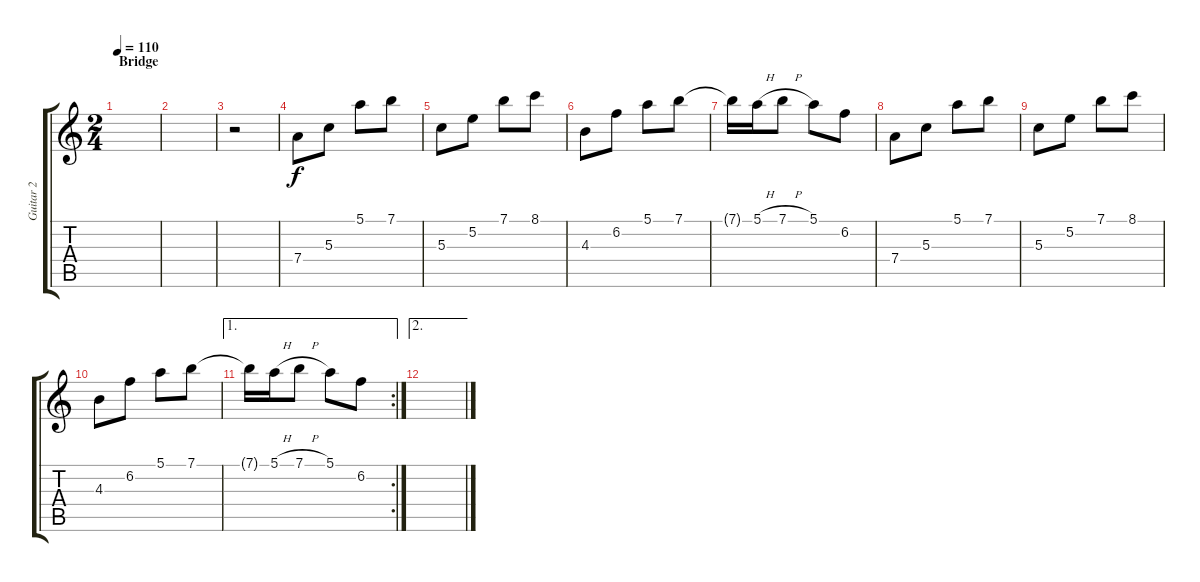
\track ("Guitar 2" "Guitar 2") {instrument acousticguitarnylon}
\staff {score tabs}
\tuning (E4 B3 G3 D3 A2 E2) {hide}
\ts (2 4)
\section ("" "Bridge")
\tempo 110
\clef g2
\ks aminor
|
|
r.2 |
7.4.8 5.3.8 5.1.8 7.1.8 |
5.3.8 5.2.8 7.1.8 8.1.8 |
4.3.8 6.2.8 5.1.8 7.1.8 |
7.1{t}.16 5.1{h}.16 7.1{h}.8 5.1.8 6.2.8 |
7.4.8 5.3.8 5.1.8 7.1.8 |
5.3.8 5.2.8 7.1.8 8.1.8 |
4.3.8 6.2.8 5.1.8 7.1.8 |
\ae 1
\rc 2
7.1{t}.16 5.1{h}.16 7.1{h}.8 5.1.8 6.2.8 |
\ae 2
